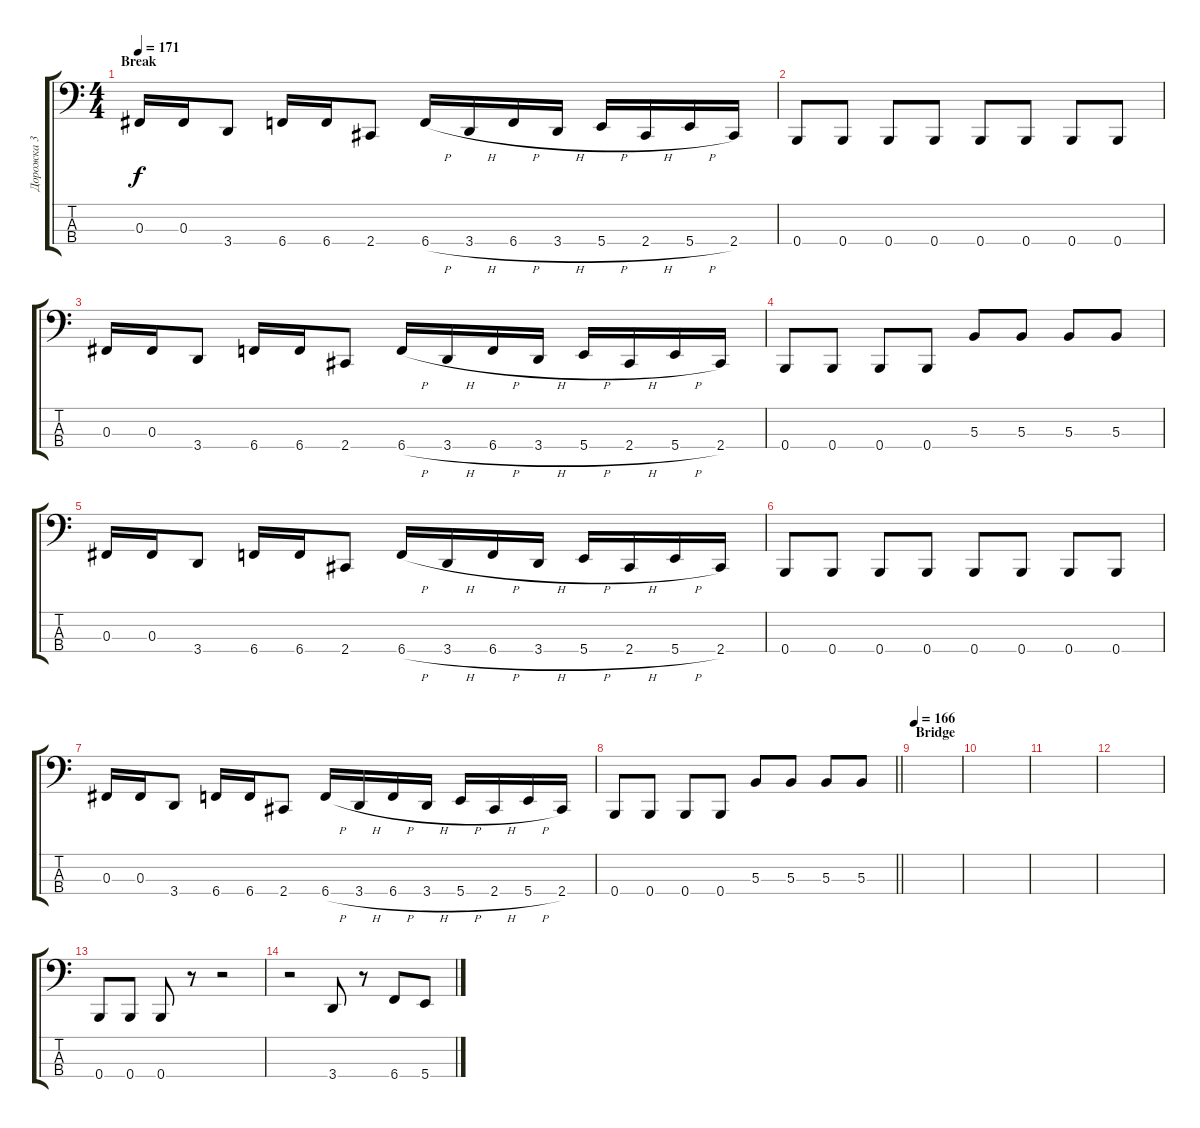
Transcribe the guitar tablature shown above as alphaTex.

\track ("Дорожка 3" "Дорожка 3") {instrument slapbass2}
\staff {score tabs}
\tuning (E2 B1 Gb1 B0) {hide}
\ts (4 4)
\section ("" "Break")
\tempo 171
\clef f4
\ks c
0.3.16{dy f} 0.3.16 3.4.8 6.4.16 6.4.16 2.4.8 6.4{h}.16 3.4{h}.16 6.4{h}.16 3.4{h}.16 5.4{h}.16 2.4{h}.16 5.4{h}.16 2.4.16 |
0.4.8 0.4.8 0.4.8 0.4.8 0.4.8 0.4.8 0.4.8 0.4.8 |
0.3.16 0.3.16 3.4.8 6.4.16 6.4.16 2.4.8 6.4{h}.16 3.4{h}.16 6.4{h}.16 3.4{h}.16 5.4{h}.16 2.4{h}.16 5.4{h}.16 2.4.16 |
0.4.8 0.4.8 0.4.8 0.4.8 5.3.8 5.3.8 5.3.8 5.3.8 |
0.3.16 0.3.16 3.4.8 6.4.16 6.4.16 2.4.8 6.4{h}.16 3.4{h}.16 6.4{h}.16 3.4{h}.16 5.4{h}.16 2.4{h}.16 5.4{h}.16 2.4.16 |
0.4.8 0.4.8 0.4.8 0.4.8 0.4.8 0.4.8 0.4.8 0.4.8 |
0.3.16 0.3.16 3.4.8 6.4.16 6.4.16 2.4.8 6.4{h}.16 3.4{h}.16 6.4{h}.16 3.4{h}.16 5.4{h}.16 2.4{h}.16 5.4{h}.16 2.4.16 |
\barLineRight lightlight
0.4.8 0.4.8 0.4.8 0.4.8 5.3.8 5.3.8 5.3.8 5.3.8 |
\section ("" "Bridge")
\tempo 166
|
|
|
|
0.4.8 0.4.8 0.4.8 r.8 r.2 |
r.2 3.4.8 r.8 6.4.8 5.4.8
